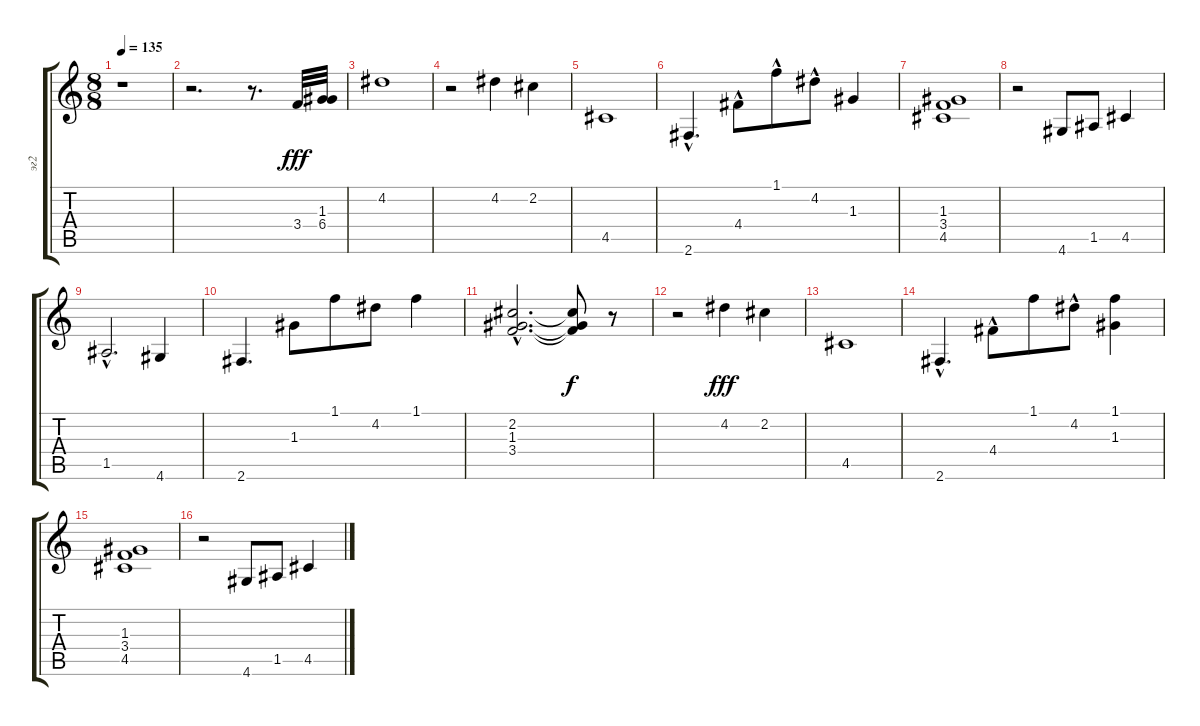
\track ("эг2" "эг2") {instrument electricguitarclean}
\staff {score tabs}
\tuning (E4 B3 G3 D3 A2 E2) {hide}
\ts (8 8)
\tempo 135
\clef g2
\ks c
r.1{dy fff} |
r.2{d} r.8{d} 3.4.32 (1.3 6.4).32 |
4.2.1 |
r.2 4.2.4 2.2.4 |
4.5.1 |
2.6{hac}.4{d} 4.4{hac}.8 1.1{hac}.8 4.2{hac}.8 1.3.4 |
(1.3 3.4 4.5).1 |
r.2 4.6.8 1.5.8 4.5.4 |
1.5{hac}.2{d} 4.6.4 |
2.6.4{d} 1.3.8 1.1.8 4.2.8 1.1.4 |
(2.2{hac} 1.3{hac} 3.4{hac}).2{d} (2.2{t} 1.3{t} 3.4{t}).8{dy f} r.8 |
r.2 4.2.4{dy fff} 2.2.4 |
4.5.1 |
2.6{hac}.4{d} 4.4{hac}.8 1.1.8 4.2{hac}.8 (1.1 1.3).4 |
(1.3 3.4 4.5).1 |
r.2 4.6.8 1.5.8 4.5.4
